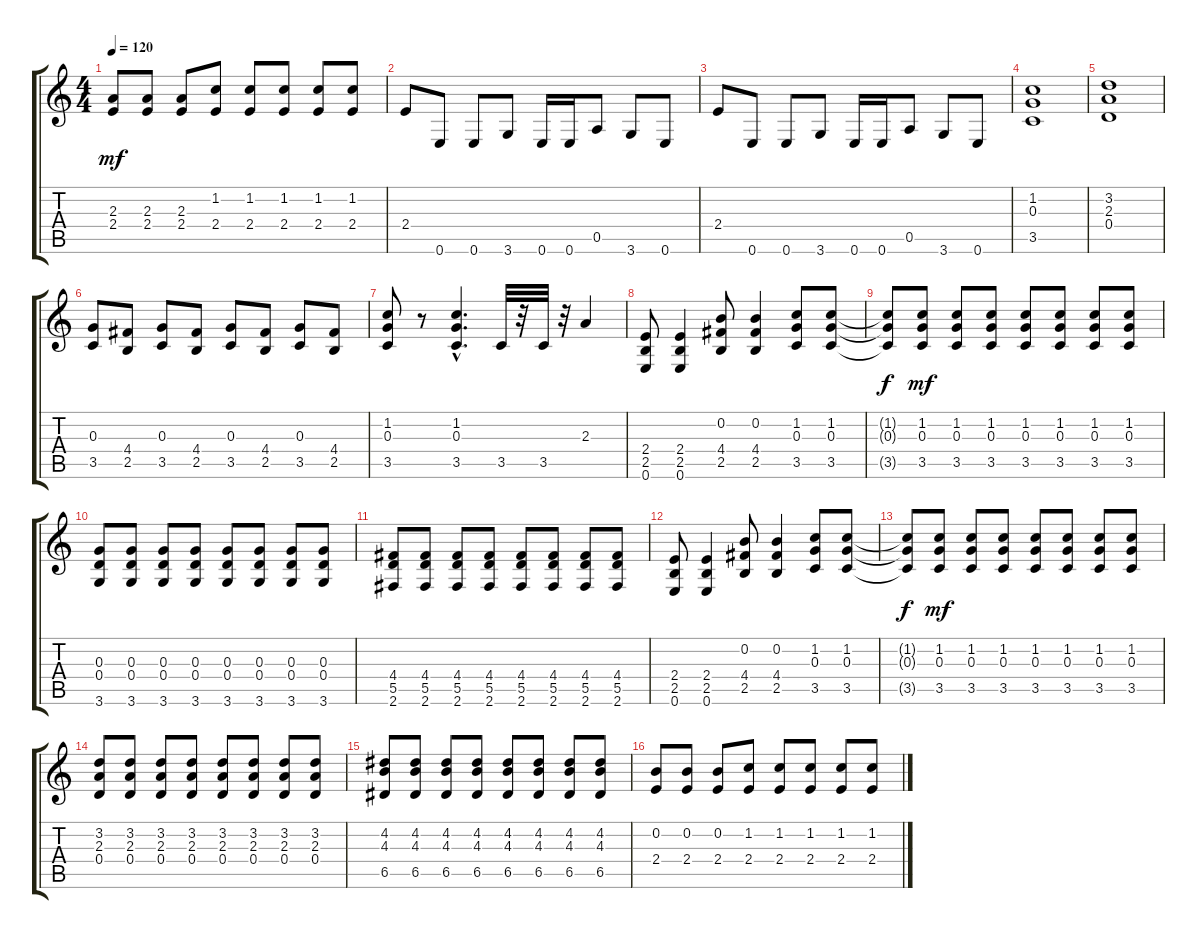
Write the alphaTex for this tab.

\track "" {instrument distortionguitar}
\staff {score tabs}
\tuning (E4 B3 G3 D3 A2 E2) {hide}
\ts (4 4)
\tempo 120
\clef g2
\ks c
(2.3 2.4).8{dy mf} (2.3 2.4).8 (2.3 2.4).8 (1.2 2.4).8 (1.2 2.4).8 (1.2 2.4).8 (1.2 2.4).8 (1.2 2.4).8 |
2.4.8 0.6.8 0.6.8 3.6.8 0.6.16 0.6.16 0.5.8 3.6.8 0.6.8 |
2.4.8 0.6.8 0.6.8 3.6.8 0.6.16 0.6.16 0.5.8 3.6.8 0.6.8 |
(1.2 0.3 3.5).1 |
(3.2 2.3 0.4).1 |
(0.3 3.5).8 (4.4 2.5).8 (0.3 3.5).8 (4.4 2.5).8 (0.3 3.5).8 (4.4 2.5).8 (0.3 3.5).8 (4.4 2.5).8 |
(1.2 0.3 3.5).8 r.8 (1.2{hac} 0.3{hac} 3.5{hac}).4{d} 3.5.32 r.32 3.5.32 r.32 2.3.4 |
(2.4 2.5 0.6).8 (2.4 2.5 0.6).4 (0.2 4.4 2.5).8 (0.2 4.4 2.5).4 (1.2 0.3 3.5).8 (1.2 0.3 3.5).8 |
(1.2{t} 0.3{t} 3.5{t}).8{dy f} (1.2 0.3 3.5).8{dy mf} (1.2 0.3 3.5).8 (1.2 0.3 3.5).8 (1.2 0.3 3.5).8 (1.2 0.3 3.5).8 (1.2 0.3 3.5).8 (1.2 0.3 3.5).8 |
(0.3 0.4 3.6).8 (0.3 0.4 3.6).8 (0.3 0.4 3.6).8 (0.3 0.4 3.6).8 (0.3 0.4 3.6).8 (0.3 0.4 3.6).8 (0.3 0.4 3.6).8 (0.3 0.4 3.6).8 |
(4.4 5.5 2.6).8 (4.4 5.5 2.6).8 (4.4 5.5 2.6).8 (4.4 5.5 2.6).8 (4.4 5.5 2.6).8 (4.4 5.5 2.6).8 (4.4 5.5 2.6).8 (4.4 5.5 2.6).8 |
(2.4 2.5 0.6).8 (2.4 2.5 0.6).4 (0.2 4.4 2.5).8 (0.2 4.4 2.5).4 (1.2 0.3 3.5).8 (1.2 0.3 3.5).8 |
(1.2{t} 0.3{t} 3.5{t}).8{dy f} (1.2 0.3 3.5).8{dy mf} (1.2 0.3 3.5).8 (1.2 0.3 3.5).8 (1.2 0.3 3.5).8 (1.2 0.3 3.5).8 (1.2 0.3 3.5).8 (1.2 0.3 3.5).8 |
(3.2 2.3 0.4).8 (3.2 2.3 0.4).8 (3.2 2.3 0.4).8 (3.2 2.3 0.4).8 (3.2 2.3 0.4).8 (3.2 2.3 0.4).8 (3.2 2.3 0.4).8 (3.2 2.3 0.4).8 |
(4.2 4.3 6.5).8 (4.2 4.3 6.5).8 (4.2 4.3 6.5).8 (4.2 4.3 6.5).8 (4.2 4.3 6.5).8 (4.2 4.3 6.5).8 (4.2 4.3 6.5).8 (4.2 4.3 6.5).8 |
(0.2 2.4).8 (0.2 2.4).8 (0.2 2.4).8 (1.2 2.4).8 (1.2 2.4).8 (1.2 2.4).8 (1.2 2.4).8 (1.2 2.4).8
